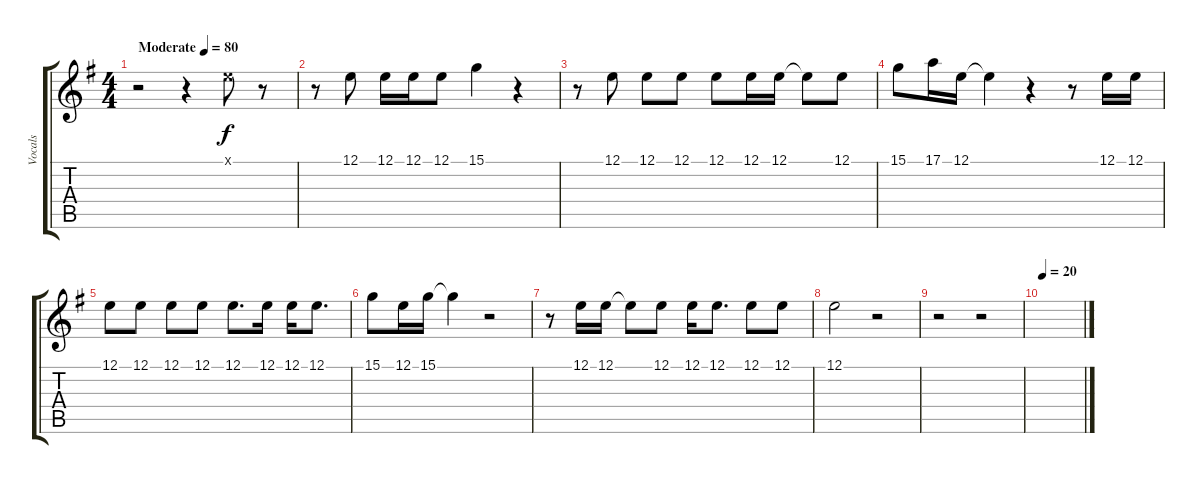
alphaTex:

\track ("Vocals" "Vocals") {instrument flute}
\staff {score tabs}
\tuning (E4 B3 G3 D3 A2 E2) {hide}
\ts (4 4)
\tempo (80 "Moderate")
\clef g2
\ks eminor
r.2{dy f instrument flute} r.4 12.1{x}.8 r.8 |
r.8 12.1.8 12.1.16 12.1.16 12.1.8 15.1.4 r.4 |
r.8 12.1.8 12.1.8 12.1.8 12.1.8 12.1.16 12.1.16 12.1{t}.8 12.1.8 |
15.1.8 17.1.16 12.1.16 12.1{t}.4 r.4 r.8 12.1.16 12.1.16 |
12.1.8 12.1.8 12.1.8 12.1.8 12.1.8{d} 12.1.16 12.1.16 12.1.8{d} |
15.1.8 12.1.16 15.1.16 15.1{t}.4 r.2 |
r.8 12.1.16 12.1.16 12.1{t}.8 12.1.8 12.1.16 12.1.8{d} 12.1.8 12.1.8 |
12.1.2 r.2 |
r.2 r.2 |
\tempo 20
